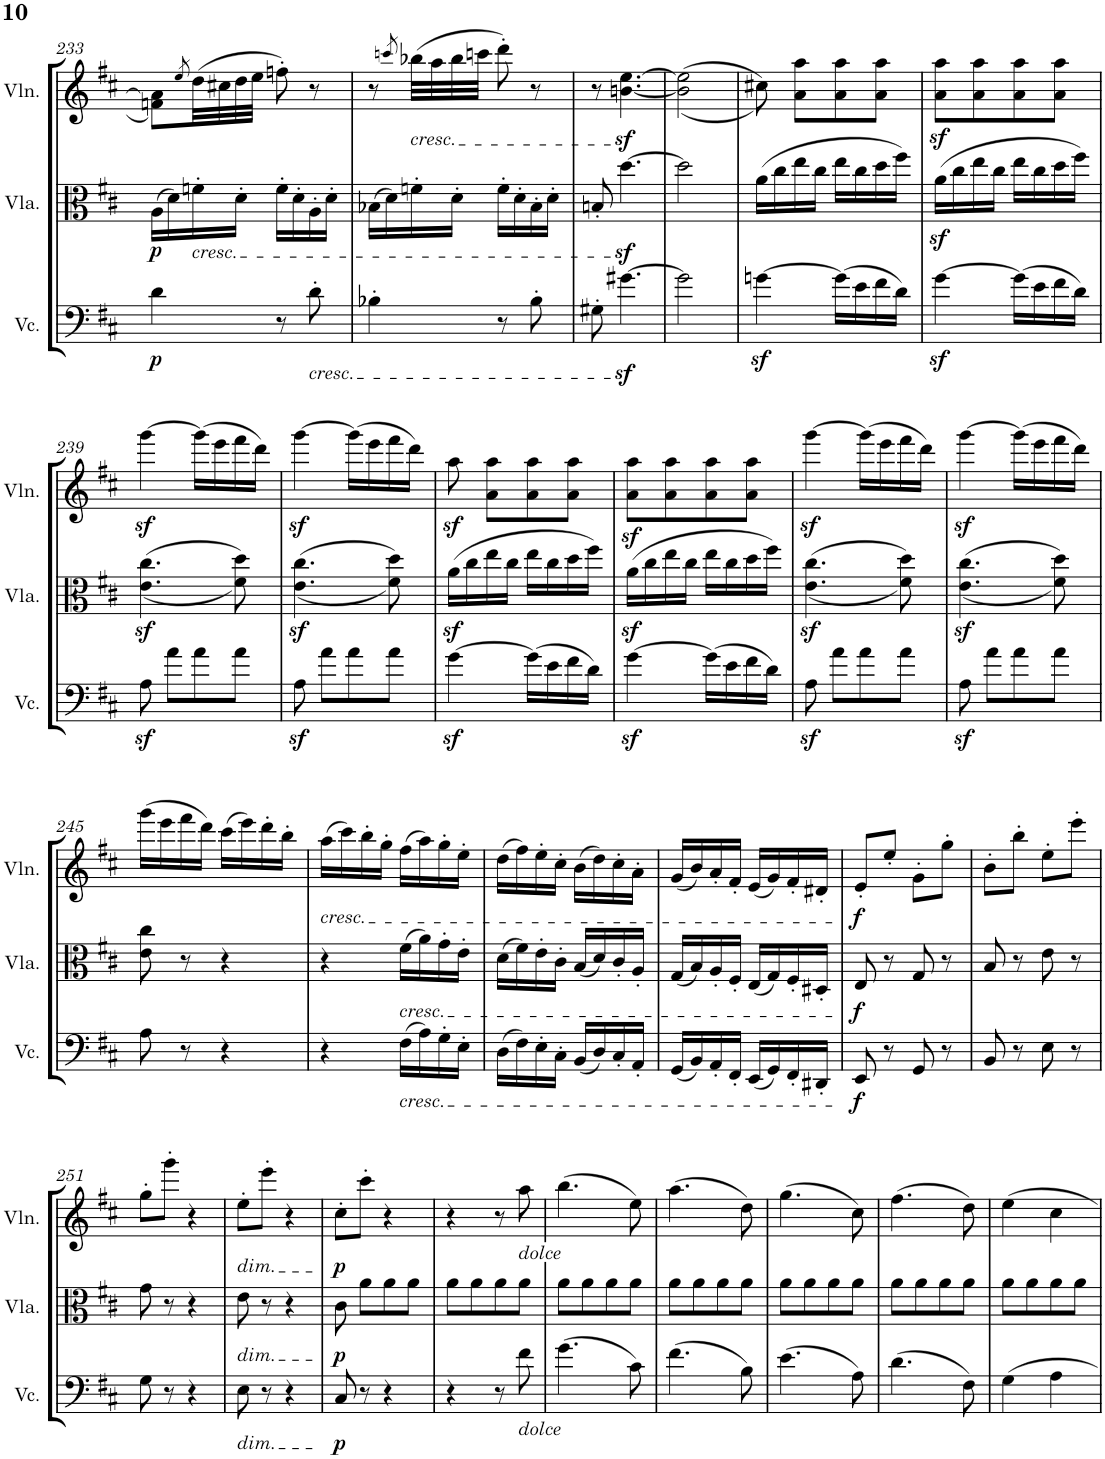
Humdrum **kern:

**kern	**dynam	**kern	**dynam	**kern	**dynam
*part3	*part3	*part2	*part2	*part1	*part1
*staff3	*staff3	*staff2	*staff2	*staff1	*staff1
*I"Violoncello	*	*I"Viola	*	*I"Violin	*
*I'Vc.	*	*I'Vla.	*	*I'Vln.	*
!!LO:PB:g=z
*clefF4	*	*clefC3	*	*clefG2	*
*k[f#c#]	*	*k[f#c#]	*	*k[f#c#]	*
*M2/4	*	*M2/4	*	*M2/4	*
=233	=233	=233	=233	=233	=233
!	!LO:DY:b	!	!LO:DY:b	!	!
4d\	p	(16A\LL	p	8fn\ 8a\]L	.
.	.	16d\)	.	.	.
.	.	.	.	8qee/	.
!	!	!LO:TX:b:i:t=cresc.	!	!	!
.	.	16fn'\	.	(32dd\LL	.
.	.	.	.	32cc#X\	.
.	.	16d'\JJ	.	32dd\	.
.	.	.	.	32ee\JJJ	.
8r	.	16f'\LL	.	8ffn'\)	.
.	.	16d'\	.	.	.
!LO:TX:b:i:t=cresc.	!	!	!	!	!
8d'\	.	16A'\	.	8r	.
.	.	16d'\JJ	.	.	.
=234	=234	=234	=234	=234	=234
4B-X'\	.	(16B-X\LL	.	8r	.
.	.	16d\)	.	.	.
.	.	.	.	8qcccn/	.
!	!	!	!	!LO:TX:b:i:t=cresc.	!
.	.	16fn'\	.	(32bb-X\LLL	.
.	.	.	.	32aa\	.
.	.	16d'\JJ	.	32bb-\	.
.	.	.	.	32cccn\JJJ	.
8r	.	16f'\LL	.	8ddd'\)	.
.	.	16d'\	.	.	.
8B-'\	.	16B-'\	.	8r	.
.	.	16d'\JJ	.	.	.
=235	=235	=235	=235	=235	=235
8G#X'\	.	8Bn'/	.	8r	.
[4.g#Xz<\	.	[4.ddz<\	.	[4.bn\z< [4.ee\z<	.
=236	=236	=236	=236	=236	=236
2g#\]	.	2dd\]	.	(<(2b\] 2ee\]	.
=237	=237	=237	=237	=237	=237
[4gnz<\	.	(16a\LL	.	8cc#X\))	.
.	.	16cc#\	.	.	.
.	.	16ee\	.	8a\ 8aa\L	.
.	.	16cc#\JJ	.	.	.
(16g\LL]	.	16ee\LL	.	8a\ 8aa\	.
16e\	.	16cc#\	.	.	.
16f#\	.	16dd\	.	8a\ 8aa\J	.
16d\JJ)	.	16ff#\JJ)	.	.	.
=238	=238	=238	=238	=238	=238
[4gz<\	.	(16az<\LL	.	8a\z< 8aa\z<L	.
.	.	16cc#\	.	.	.
.	.	16ee\	.	8a\ 8aa\	.
.	.	16cc#\JJ	.	.	.
(16g\LL]	.	16ee\LL	.	8a\ 8aa\	.
16e\	.	16cc#\	.	.	.
16f#\	.	16dd\	.	8a\ 8aa\J	.
16d\JJ)	.	16ff#\JJ)	.	.	.
!!LO:LB:g=z
=239	=239	=239	=239	=239	=239
8Az<\	.	(<(4.e\z< 4.cc#\z<	.	[4gggz<\	.
8a\L	.	.	.	.	.
8a\	.	.	.	(16ggg\LL]	.
.	.	.	.	16eee\	.
8a\J	.	8f#\ 8dd\))	.	16fff#\	.
.	.	.	.	16ddd\JJ)	.
=240	=240	=240	=240	=240	=240
8Az<\	.	(<(4.e\z< 4.cc#\z<	.	[4gggz<\	.
8a\L	.	.	.	.	.
8a\	.	.	.	(16ggg\LL]	.
.	.	.	.	16eee\	.
8a\J	.	8f#\ 8dd\))	.	16fff#\	.
.	.	.	.	16ddd\JJ)	.
=241	=241	=241	=241	=241	=241
[4gz<\	.	(16az<\LL	.	8aaz<\	.
.	.	16cc#\	.	.	.
.	.	16ee\	.	8a\ 8aa\L	.
.	.	16cc#\JJ	.	.	.
(16g\LL]	.	16ee\LL	.	8a\ 8aa\	.
16e\	.	16cc#\	.	.	.
16f#\	.	16dd\	.	8a\ 8aa\J	.
16d\JJ)	.	16ff#\JJ)	.	.	.
=242	=242	=242	=242	=242	=242
[4gz<\	.	(16az<\LL	.	8a\z< 8aa\z<L	.
.	.	16cc#\	.	.	.
.	.	16ee\	.	8a\ 8aa\	.
.	.	16cc#\JJ	.	.	.
(16g\LL]	.	16ee\LL	.	8a\ 8aa\	.
16e\	.	16cc#\	.	.	.
16f#\	.	16dd\	.	8a\ 8aa\J	.
16d\JJ)	.	16ff#\JJ)	.	.	.
=243	=243	=243	=243	=243	=243
8Az<\	.	(<(4.e\z< 4.cc#\z<	.	[4gggz<\	.
8a\L	.	.	.	.	.
8a\	.	.	.	(16ggg\LL]	.
.	.	.	.	16eee\	.
8a\J	.	8f#\ 8dd\))	.	16fff#\	.
.	.	.	.	16ddd\JJ)	.
=244	=244	=244	=244	=244	=244
8Az<\	.	(<(4.e\z< 4.cc#\z<	.	[4gggz<\	.
8a\L	.	.	.	.	.
8a\	.	.	.	(16ggg\LL]	.
.	.	.	.	16eee\	.
8a\J	.	8f#\ 8dd\))	.	16fff#\	.
.	.	.	.	16ddd\JJ)	.
!!LO:LB:g=z
=245	=245	=245	=245	=245	=245
8A\	.	8e\ 8cc#\	.	(16ggg\LL	.
.	.	.	.	16eee\	.
8r	.	8r	.	16fff#\	.
.	.	.	.	16ddd\JJ)	.
4r	.	4r	.	(16ccc#\LL	.
.	.	.	.	16eee\)	.
.	.	.	.	16ddd'\	.
.	.	.	.	16bb'\JJ	.
=246	=246	=246	=246	=246	=246
!	!	!	!	!LO:TX:b:i:t=cresc.	!
4r	.	4r	.	(16aa\LL	.
.	.	.	.	16ccc#\)	.
.	.	.	.	16bb'\	.
.	.	.	.	16gg'\JJ	.
!	!	!LO:TX:b:i:t=cresc.	!	!	!
!LO:TX:b:i:t=cresc.	!	!	!	!	!
(16F#\LL	.	(16f#\LL	.	(16ff#\LL	.
16A\)	.	16a\)	.	16aa\)	.
16G'\	.	16g'\	.	16gg'\	.
16E'\JJ	.	16e'\JJ	.	16ee'\JJ	.
=247	=247	=247	=247	=247	=247
(16D\LL	.	(16d\LL	.	(16dd\LL	.
16F#\)	.	16f#\)	.	16ff#\)	.
16E'\	.	16e'\	.	16ee'\	.
16C#'\JJ	.	16c#'\JJ	.	16cc#'\JJ	.
(16BB/LL	.	(16B/LL	.	(16b\LL	.
16D/)	.	16d/)	.	16dd\)	.
16C#'/	.	16c#'/	.	16cc#'\	.
16AA'/JJ	.	16A'/JJ	.	16a'\JJ	.
=248	=248	=248	=248	=248	=248
(16GG/LL	.	(16G/LL	.	(16g/LL	.
16BB/)	.	16B/)	.	16b/)	.
16AA'/	.	16A'/	.	16a'/	.
16FF#'/JJ	.	16F#'/JJ	.	16f#'/JJ	.
(16EE/LL	.	(16E/LL	.	(16e/LL	.
16GG/)	.	16G/)	.	16g/)	.
16FF#'/	.	16F#'/	.	16f#'/	.
16DD#X'/JJ	.	16D#X'/JJ	.	16d#X'/JJ	.
=249	=249	=249	=249	=249	=249
!	!LO:DY:b	!	!LO:DY:b	!	!LO:DY:b
8EE/	f	8E/	f	8e'/L	f
8r	.	8r	.	8ee'/J	.
8GG/	.	8G/	.	8g'\L	.
8r	.	8r	.	8gg'\J	.
=250	=250	=250	=250	=250	=250
8BB/	.	8B/	.	8b'\L	.
8r	.	8r	.	8bb'\J	.
8E\	.	8e\	.	8ee'\L	.
8r	.	8r	.	8eee'\J	.
!!LO:LB:g=z
=251	=251	=251	=251	=251	=251
8G\	.	8g\	.	8gg'\L	.
8r	.	8r	.	8ggg'\J	.
4r	.	4r	.	4r	.
=252	=252	=252	=252	=252	=252
!	!	!	!	!LO:TX:b:i:t=dim.	!
!	!	!LO:TX:b:i:t=dim.	!	!	!
!LO:TX:b:i:t=dim.	!	!	!	!	!
8E\	.	8e\	.	8ee'\L	.
8r	.	8r	.	8eee'\J	.
4r	.	4r	.	4r	.
=253	=253	=253	=253	=253	=253
!	!LO:DY:b	!	!LO:DY:b	!	!LO:DY:b
8C#/	p	8c#\	p	8cc#'\L	p
8r	.	8a\L	.	8ccc#'\J	.
4r	.	8a\	.	4r	.
.	.	8a\J	.	.	.
=254	=254	=254	=254	=254	=254
4r	.	8a\L	.	4r	.
.	.	8a\	.	.	.
8r	.	8a\	.	8r	.
!	!	!	!	!LO:TX:b:i:t=dolce	!
!LO:TX:b:i:t=dolce	!	!	!	!	!
8f#\	.	8a\J	.	8aa\	.
=255	=255	=255	=255	=255	=255
(4.g\	.	8a\L	.	(4.bb\	.
.	.	8a\	.	.	.
.	.	8a\	.	.	.
8c#\)	.	8a\J	.	8ee\)	.
=256	=256	=256	=256	=256	=256
(4.f#\	.	8a\L	.	(4.aa\	.
.	.	8a\	.	.	.
.	.	8a\	.	.	.
8B\)	.	8a\J	.	8dd\)	.
=257	=257	=257	=257	=257	=257
(4.e\	.	8a\L	.	(4.gg\	.
.	.	8a\	.	.	.
.	.	8a\	.	.	.
8A\)	.	8a\J	.	8cc#\)	.
=258	=258	=258	=258	=258	=258
(4.d\	.	8a\L	.	(4.ff#\	.
.	.	8a\	.	.	.
.	.	8a\	.	.	.
8F#\)	.	8a\J	.	8dd\)	.
=259	=259	=259	=259	=259	=259
4G\	.	8a\L	.	4ee\	.
.	.	8a\	.	.	.
4A\	.	8a\	.	4cc#\	.
.	.	8a\J	.	.	.
=	=	=	=	=	=
*-	*-	*-	*-	*-	*-
